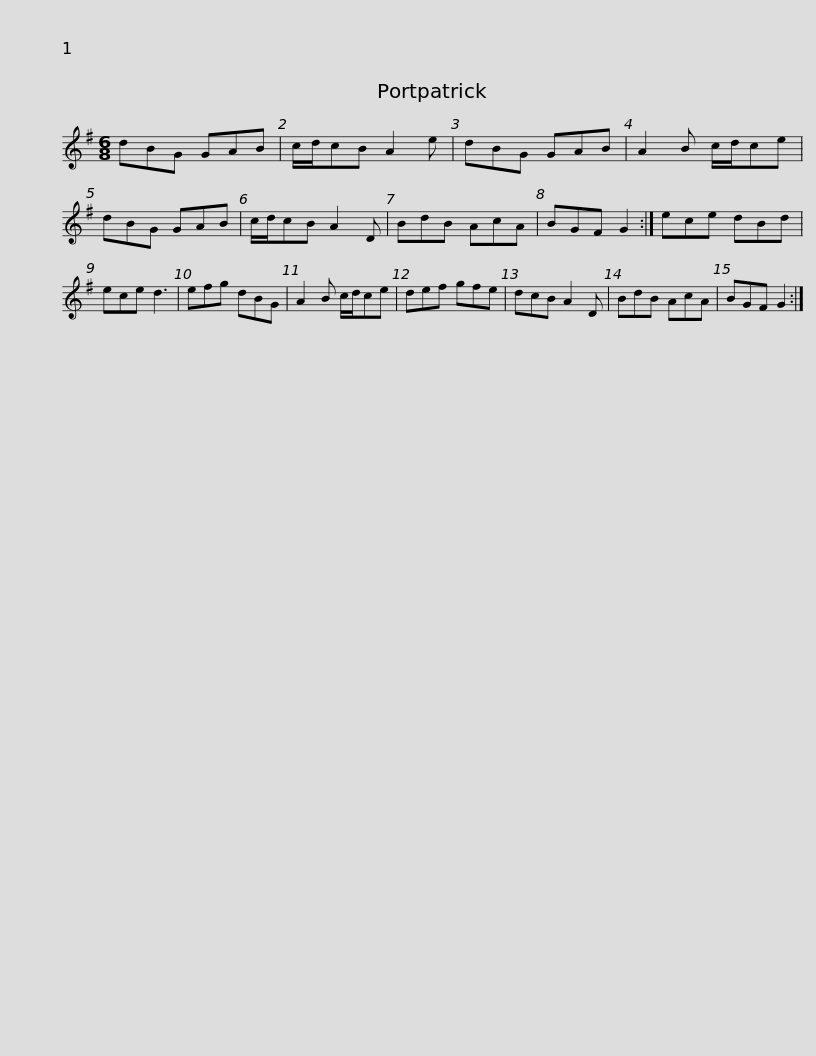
X:1
L:1/8
M:6/8
I:linebreak $
K:G
V:1 treble
V:1
 dBG GAB | c/d/cB A2 e | dBG GAB | A2 B c/d/ce | dBG GAB | %5
 c/d/cB A2 D | BdB AcA |$ BGF G2 :| ece dBd | ece d3 | %10
 efg dBG | A2 B c/d/ce | def gfe | dcB A2 D | BdB AcA |$ %15
 BGF G2 :| %16
